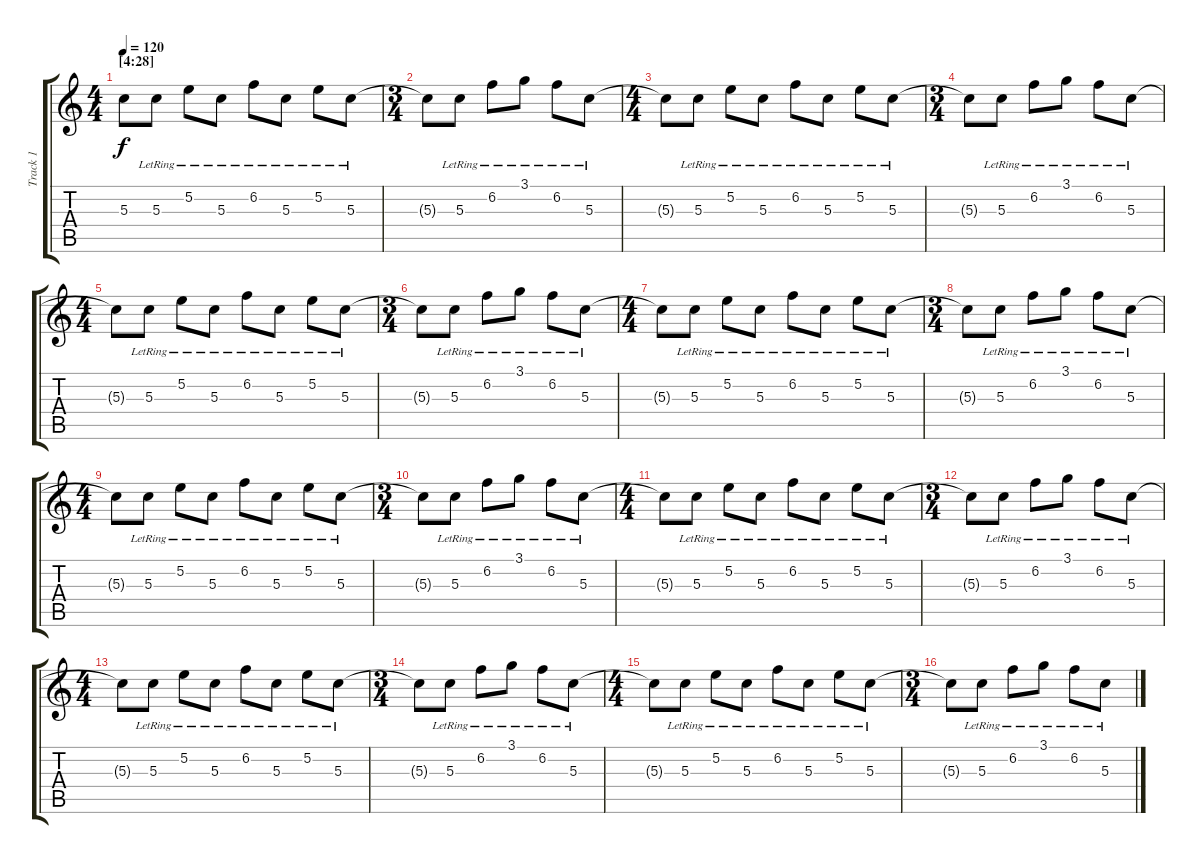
\track ("Track 1" "Track 1") {instrument electricguitarjazz}
\staff {score tabs}
\tuning (E4 B3 G3 D3 A2 E2) {hide}
\ts (4 4)
\section ("" "[4:28]")
\tempo 120
\clef g2
\ks c
5.3{t}.8{dy f} 5.3{lr}.8 5.2{lr}.8 5.3{lr}.8 6.2{lr}.8 5.3{lr}.8 5.2{lr}.8 5.3{lr}.8 |
\ts (3 4)
5.3{t}.8 5.3{lr}.8 6.2{lr}.8 3.1{lr}.8 6.2{lr}.8 5.3{lr}.8 |
\ts (4 4)
5.3{t}.8 5.3{lr}.8 5.2{lr}.8 5.3{lr}.8 6.2{lr}.8 5.3{lr}.8 5.2{lr}.8 5.3{lr}.8 |
\ts (3 4)
5.3{t}.8 5.3{lr}.8 6.2{lr}.8 3.1{lr}.8 6.2{lr}.8 5.3{lr}.8 |
\ts (4 4)
5.3{t}.8 5.3{lr}.8 5.2{lr}.8 5.3{lr}.8 6.2{lr}.8 5.3{lr}.8 5.2{lr}.8 5.3{lr}.8 |
\ts (3 4)
5.3{t}.8 5.3{lr}.8 6.2{lr}.8 3.1{lr}.8 6.2{lr}.8 5.3{lr}.8 |
\ts (4 4)
5.3{t}.8 5.3{lr}.8 5.2{lr}.8 5.3{lr}.8 6.2{lr}.8 5.3{lr}.8 5.2{lr}.8 5.3{lr}.8 |
\ts (3 4)
5.3{t}.8 5.3{lr}.8 6.2{lr}.8 3.1{lr}.8 6.2{lr}.8 5.3{lr}.8 |
\ts (4 4)
5.3{t}.8 5.3{lr}.8 5.2{lr}.8 5.3{lr}.8 6.2{lr}.8 5.3{lr}.8 5.2{lr}.8 5.3{lr}.8 |
\ts (3 4)
5.3{t}.8 5.3{lr}.8 6.2{lr}.8 3.1{lr}.8 6.2{lr}.8 5.3{lr}.8 |
\ts (4 4)
5.3{t}.8 5.3{lr}.8 5.2{lr}.8 5.3{lr}.8 6.2{lr}.8 5.3{lr}.8 5.2{lr}.8 5.3{lr}.8 |
\ts (3 4)
5.3{t}.8 5.3{lr}.8 6.2{lr}.8 3.1{lr}.8 6.2{lr}.8 5.3{lr}.8 |
\ts (4 4)
5.3{t}.8 5.3{lr}.8 5.2{lr}.8 5.3{lr}.8 6.2{lr}.8 5.3{lr}.8 5.2{lr}.8 5.3{lr}.8 |
\ts (3 4)
5.3{t}.8 5.3{lr}.8 6.2{lr}.8 3.1{lr}.8 6.2{lr}.8 5.3{lr}.8 |
\ts (4 4)
5.3{t}.8 5.3{lr}.8 5.2{lr}.8 5.3{lr}.8 6.2{lr}.8 5.3{lr}.8 5.2{lr}.8 5.3{lr}.8 |
\ts (3 4)
5.3{t}.8 5.3{lr}.8 6.2{lr}.8 3.1{lr}.8 6.2{lr}.8 5.3{lr}.8
